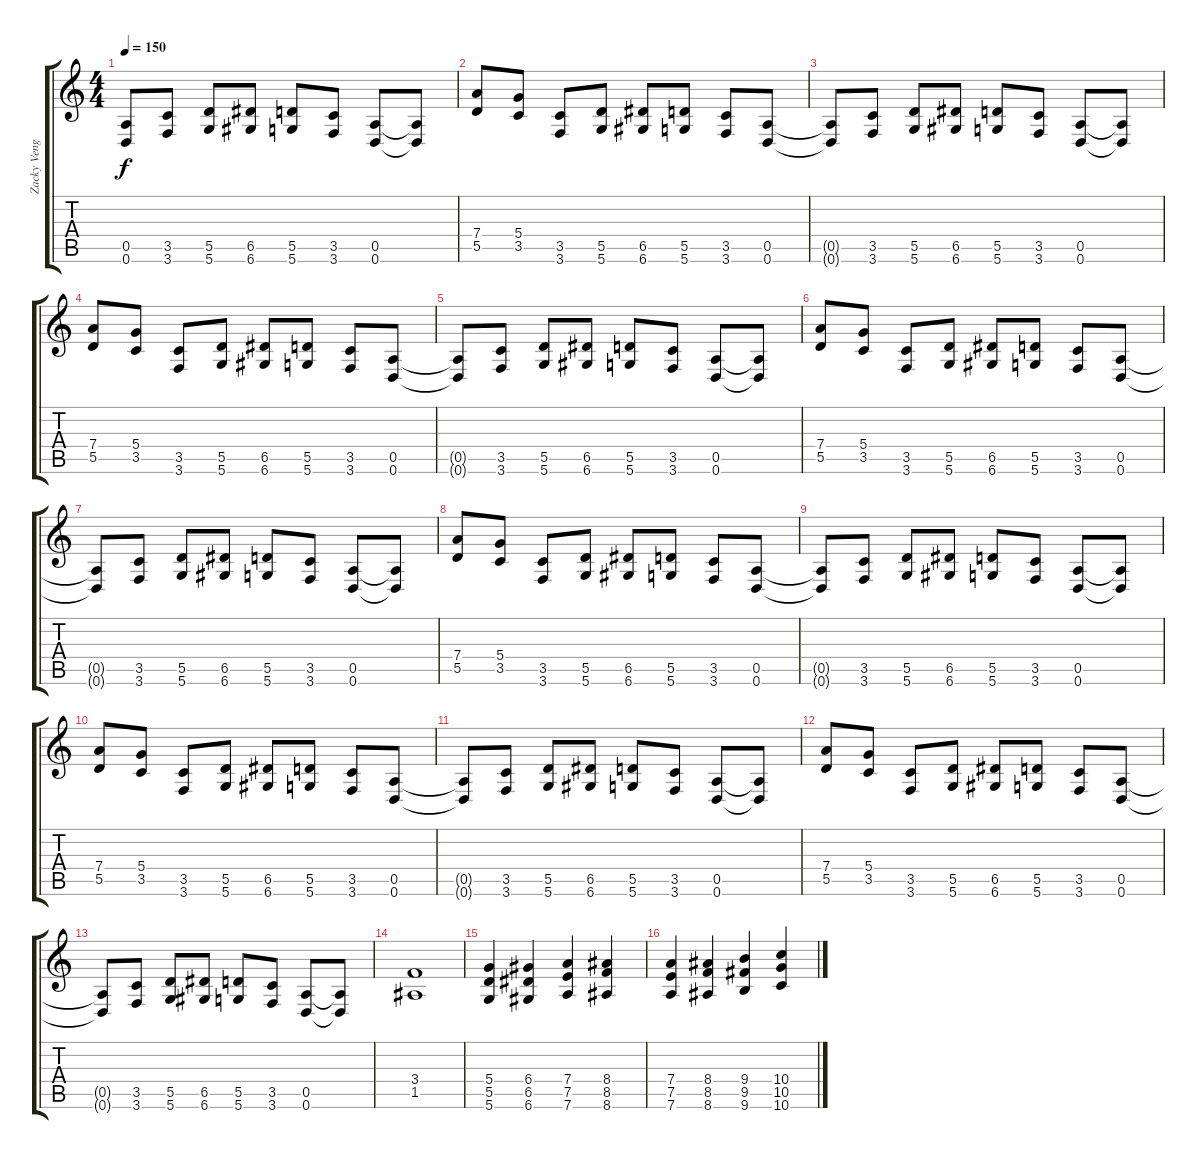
\track ("Zacky Vengeance" "Zacky Veng") {instrument overdrivenguitar}
\staff {score tabs}
\tuning (E4 B3 G3 D3 A2 D2) {hide}
\ts (4 4)
\tempo 150
\clef g2
\ks c
(0.5{t} 0.6{t}).8{dy f} (3.5 3.6).8 (5.5 5.6).8 (6.5 6.6).8 (5.5 5.6).8 (3.5 3.6).8 (0.5 0.6).8 (0.5{t} 0.6{t}).8 |
(7.4 5.5).8 (5.4 3.5).8 (3.5 3.6).8 (5.5 5.6).8 (6.5 6.6).8 (5.5 5.6).8 (3.5 3.6).8 (0.5 0.6).8 |
(0.5{t} 0.6{t}).8 (3.5 3.6).8 (5.5 5.6).8 (6.5 6.6).8 (5.5 5.6).8 (3.5 3.6).8 (0.5 0.6).8 (0.5{t} 0.6{t}).8 |
(7.4 5.5).8 (5.4 3.5).8 (3.5 3.6).8 (5.5 5.6).8 (6.5 6.6).8 (5.5 5.6).8 (3.5 3.6).8 (0.5 0.6).8 |
(0.5{t} 0.6{t}).8 (3.5 3.6).8 (5.5 5.6).8 (6.5 6.6).8 (5.5 5.6).8 (3.5 3.6).8 (0.5 0.6).8 (0.5{t} 0.6{t}).8 |
(7.4 5.5).8 (5.4 3.5).8 (3.5 3.6).8 (5.5 5.6).8 (6.5 6.6).8 (5.5 5.6).8 (3.5 3.6).8 (0.5 0.6).8 |
(0.5{t} 0.6{t}).8 (3.5 3.6).8 (5.5 5.6).8 (6.5 6.6).8 (5.5 5.6).8 (3.5 3.6).8 (0.5 0.6).8 (0.5{t} 0.6{t}).8 |
(7.4 5.5).8 (5.4 3.5).8 (3.5 3.6).8 (5.5 5.6).8 (6.5 6.6).8 (5.5 5.6).8 (3.5 3.6).8 (0.5 0.6).8 |
(0.5{t} 0.6{t}).8 (3.5 3.6).8 (5.5 5.6).8 (6.5 6.6).8 (5.5 5.6).8 (3.5 3.6).8 (0.5 0.6).8 (0.5{t} 0.6{t}).8 |
(7.4 5.5).8 (5.4 3.5).8 (3.5 3.6).8 (5.5 5.6).8 (6.5 6.6).8 (5.5 5.6).8 (3.5 3.6).8 (0.5 0.6).8 |
(0.5{t} 0.6{t}).8 (3.5 3.6).8 (5.5 5.6).8 (6.5 6.6).8 (5.5 5.6).8 (3.5 3.6).8 (0.5 0.6).8 (0.5{t} 0.6{t}).8 |
(7.4 5.5).8 (5.4 3.5).8 (3.5 3.6).8 (5.5 5.6).8 (6.5 6.6).8 (5.5 5.6).8 (3.5 3.6).8 (0.5 0.6).8 |
(0.5{t} 0.6{t}).8 (3.5 3.6).8 (5.5 5.6).8 (6.5 6.6).8 (5.5 5.6).8 (3.5 3.6).8 (0.5 0.6).8 (0.5{t} 0.6{t}).8 |
(3.4 1.5).1 |
(5.4 5.5 5.6).4 (6.4 6.5 6.6).4 (7.4 7.5 7.6).4 (8.4 8.5 8.6).4 |
(7.4 7.5 7.6).4 (8.4 8.5 8.6).4 (9.4 9.5 9.6).4 (10.4 10.5 10.6).4
